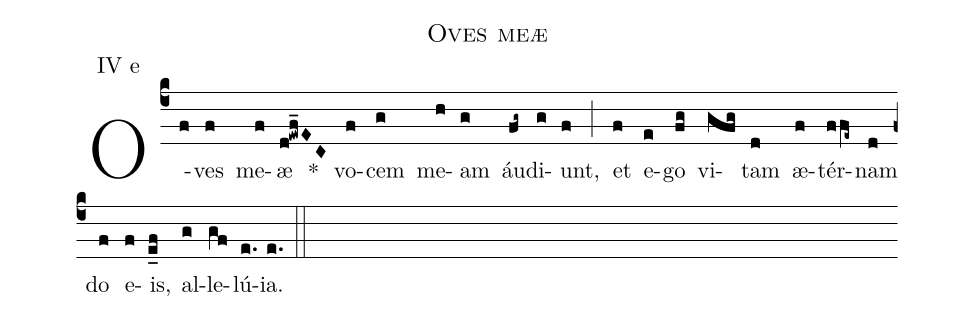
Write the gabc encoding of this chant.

name: Oves meæ;
annotation: IV e;
mode: 4;
%%
(c4)
O(f)ves(f) me(f)æ(d!ewf_1EC) *()
vo(f)cem(g) me(h)am(g) áu(fg~)di(g)unt,(f) (;)
et(f) e(e)go(fg) vi(gfg)tam(d) æ(f)tér(ffe~)nam(d) do(f) e(f)is,(e_f) al(g)le(gf)lú(e.)ia.(e.) (::)
